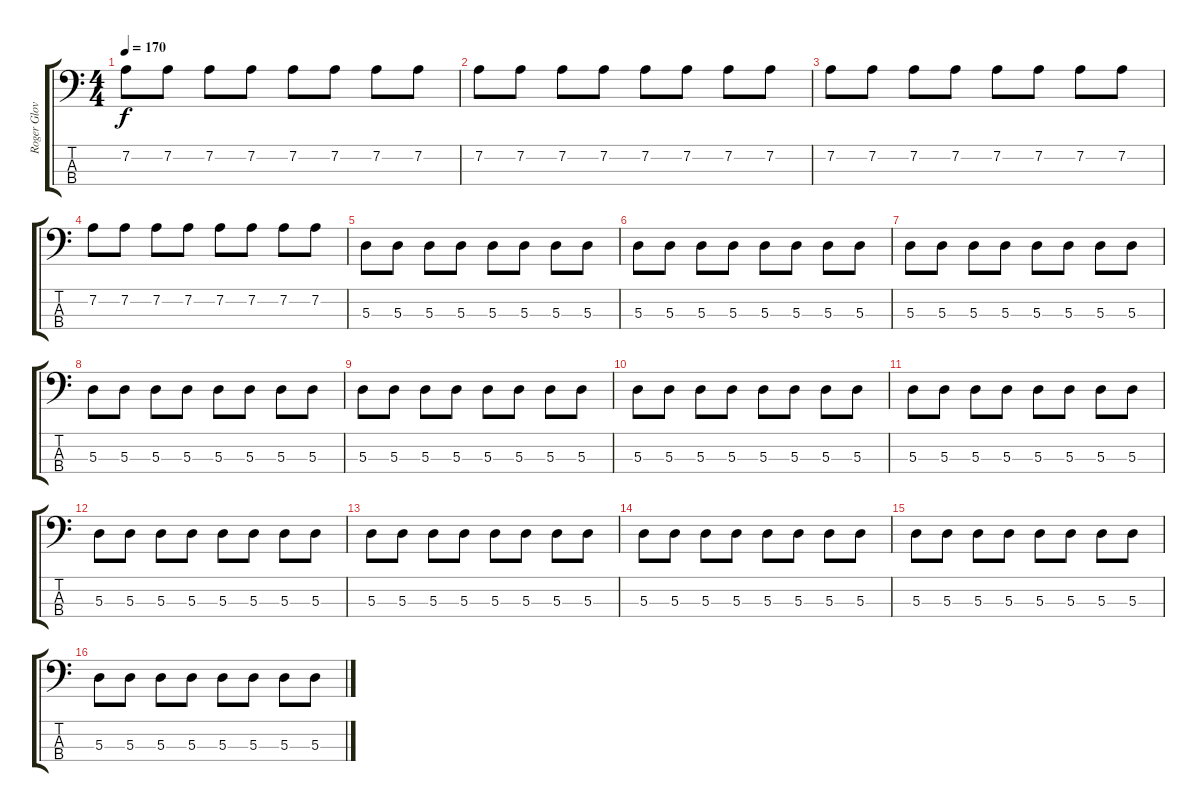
\track ("Roger Glover" "Roger Glov") {instrument electricbassfinger}
\staff {score tabs}
\tuning (G2 D2 A1 E1) {hide}
\ts (4 4)
\tempo 170
\clef f4
\ks c
7.2.8{dy f} 7.2.8 7.2.8 7.2.8 7.2.8 7.2.8 7.2.8 7.2.8 |
7.2.8 7.2.8 7.2.8 7.2.8 7.2.8 7.2.8 7.2.8 7.2.8 |
7.2.8 7.2.8 7.2.8 7.2.8 7.2.8 7.2.8 7.2.8 7.2.8 |
7.2.8 7.2.8 7.2.8 7.2.8 7.2.8 7.2.8 7.2.8 7.2.8 |
5.3.8 5.3.8 5.3.8 5.3.8 5.3.8 5.3.8 5.3.8 5.3.8 |
5.3.8 5.3.8 5.3.8 5.3.8 5.3.8 5.3.8 5.3.8 5.3.8 |
5.3.8 5.3.8 5.3.8 5.3.8 5.3.8 5.3.8 5.3.8 5.3.8 |
5.3.8 5.3.8 5.3.8 5.3.8 5.3.8 5.3.8 5.3.8 5.3.8 |
5.3.8 5.3.8 5.3.8 5.3.8 5.3.8 5.3.8 5.3.8 5.3.8 |
5.3.8 5.3.8 5.3.8 5.3.8 5.3.8 5.3.8 5.3.8 5.3.8 |
5.3.8 5.3.8 5.3.8 5.3.8 5.3.8 5.3.8 5.3.8 5.3.8 |
5.3.8 5.3.8 5.3.8 5.3.8 5.3.8 5.3.8 5.3.8 5.3.8 |
5.3.8 5.3.8 5.3.8 5.3.8 5.3.8 5.3.8 5.3.8 5.3.8 |
5.3.8 5.3.8 5.3.8 5.3.8 5.3.8 5.3.8 5.3.8 5.3.8 |
5.3.8 5.3.8 5.3.8 5.3.8 5.3.8 5.3.8 5.3.8 5.3.8 |
5.3.8 5.3.8 5.3.8 5.3.8 5.3.8 5.3.8 5.3.8 5.3.8
